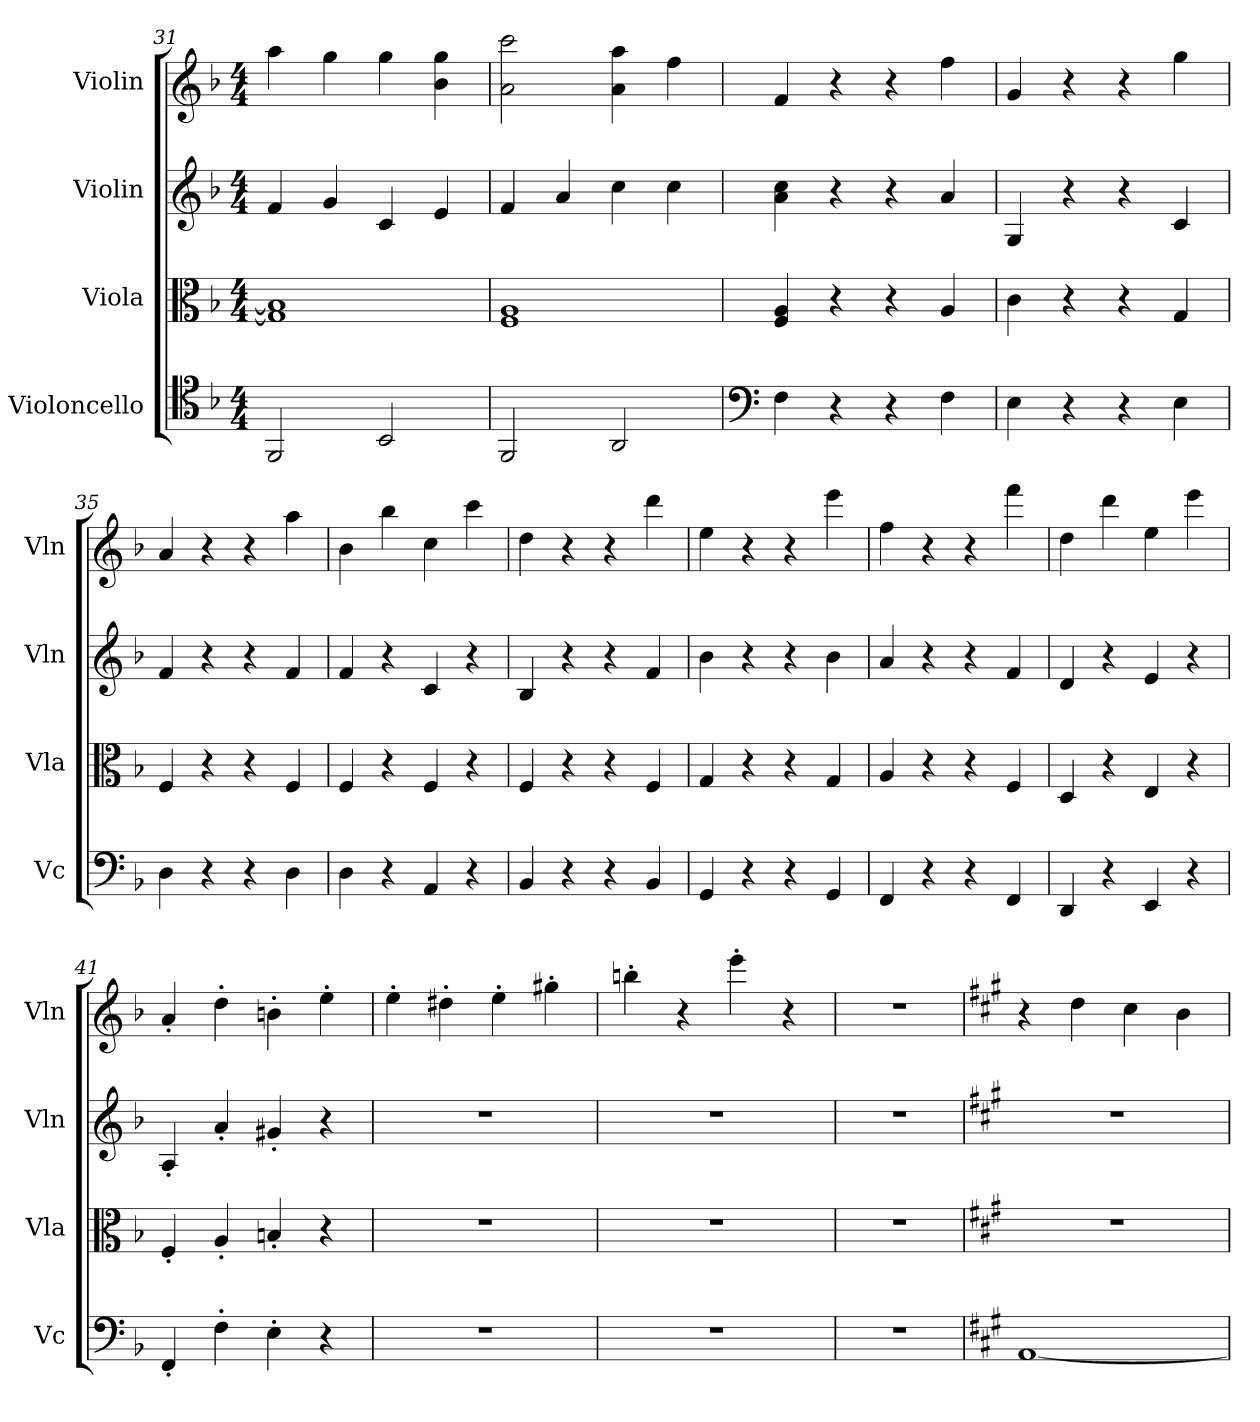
**kern	**kern	**kern	**kern
*part4	*part3	*part2	*part1
*staff4	*staff3	*staff2	*staff1
*I"Violoncello	*I"Viola	*I"Violin	*I"Violin
*I'Vc	*I'Vla	*I'Vln	*I'Vln
*clefC4	*clefC3	*clefG2	*clefG2
*k[b-]	*k[b-]	*k[b-]	*k[b-]
*M4/4	*M4/4	*M4/4	*M4/4
=31	=31	=31	=31
2FF/	1G] 1B-]	4f/	4aa\
.	.	4g/	4gg\
2BB-/	.	4c/	4gg\
.	.	4e/	4b-\ 4gg\
=32	=32	=32	=32
2FF/	1F 1A	4f/	2a\ 2ccc\
.	.	4a/	.
2AA/	.	4cc\	4a\ 4aa\
.	.	4cc\	4ff\
=33	=33	=33	=33
*clefF4	*	*	*
4F\	4F/ 4A/	4a\ 4cc\	4f/
4r	4r	4r	4r
4r	4r	4r	4r
4F\	4A/	4a/	4ff\
=34	=34	=34	=34
4E\	4c\	4G/	4g/
4r	4r	4r	4r
4r	4r	4r	4r
4E\	4G/	4c/	4gg\
=35	=35	=35	=35
4D\	4F/	4f/	4a/
4r	4r	4r	4r
4r	4r	4r	4r
4D\	4F/	4f/	4aa\
=36	=36	=36	=36
4D\	4F/	4f/	4b-\
4r	4r	4r	4bb-\
4AA/	4F/	4c/	4cc\
4r	4r	4r	4ccc\
=37	=37	=37	=37
4BB-/	4F/	4B-/	4dd\
4r	4r	4r	4r
4r	4r	4r	4r
4BB-/	4F/	4f/	4ddd\
=38	=38	=38	=38
4GG/	4G/	4b-\	4ee\
4r	4r	4r	4r
4r	4r	4r	4r
4GG/	4G/	4b-\	4eee\
=39	=39	=39	=39
4FF/	4A/	4a/	4ff\
4r	4r	4r	4r
4r	4r	4r	4r
4FF/	4F/	4f/	4fff\
=40	=40	=40	=40
4DD/	4D/	4d/	4dd\
4r	4r	4r	4ddd\
4EE/	4E/	4e/	4ee\
4r	4r	4r	4eee\
=41	=41	=41	=41
4FF'/	4F'/	4A'/	4a'/
4F'\	4A'/	4a'/	4dd'\
4E'\	4Bn'/	4g#X'/	4bn'\
4r	4r	4r	4ee'\
=42	=42	=42	=42
1r	1r	1r	4ee'\
.	.	.	4dd#X'\
.	.	.	4ee'\
.	.	.	4gg#X'\
=43	=43	=43	=43
1r	1r	1r	4bbn'\
.	.	.	4r
.	.	.	4eee'\
.	.	.	4r
=44	=44	=44	=44
1r	1r	1r	1r
=45	=45	=45	=45
*k[f#c#g#]	*k[f#c#g#]	*k[f#c#g#]	*k[f#c#g#]
[1AA	1r	1r	4r
.	.	.	4dd\
.	.	.	4cc#\
.	.	.	4b\
=	=	=	=
*-	*-	*-	*-
